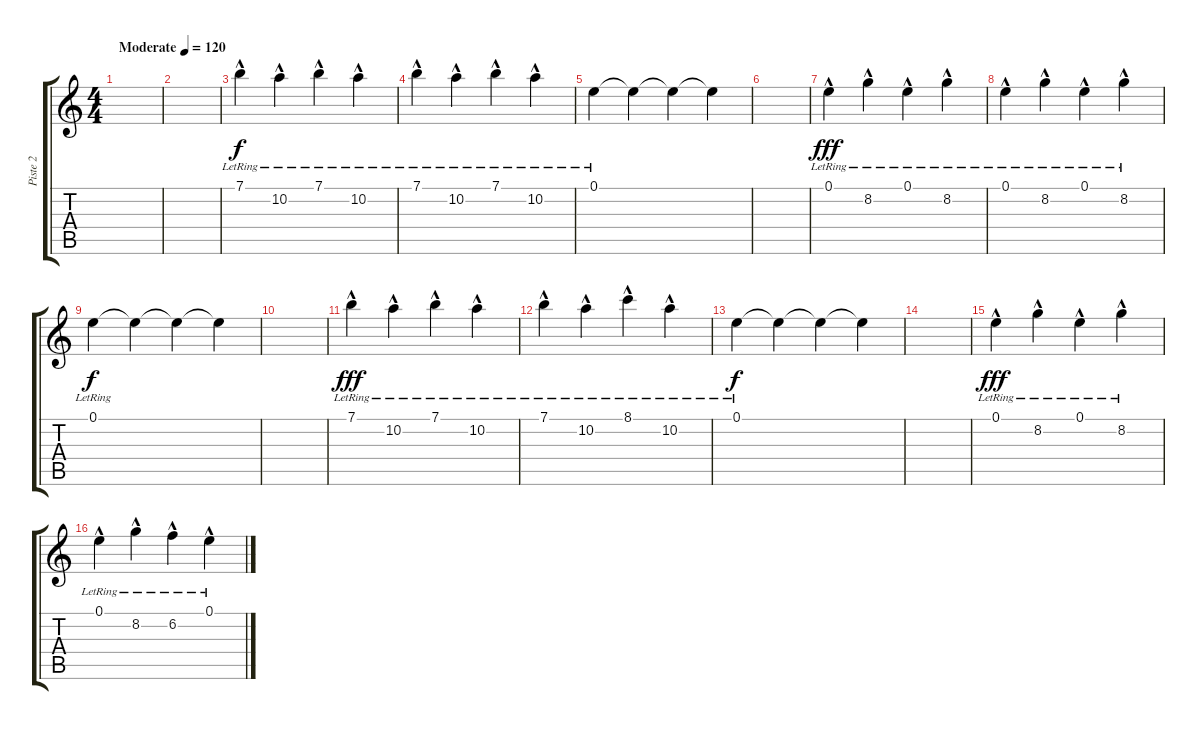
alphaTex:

\track ("Piste 2" "Piste 2") {instrument electricguitarclean}
\staff {score tabs}
\tuning (E4 B3 G3 D3 A2 E2) {hide}
\ts (4 4)
\tempo (120 "Moderate")
\clef g2
\ks c
|
|
7.1{hac lr}.4 10.2{hac lr}.4 7.1{hac lr}.4 10.2{hac lr}.4 |
7.1{hac lr}.4 10.2{hac lr}.4 7.1{hac lr}.4 10.2{hac lr}.4 |
0.1{lr}.4{dy f} 0.1{t}.4 0.1{t}.4 0.1{t}.4 |
|
0.1{hac lr}.4{dy fff} 8.2{hac lr}.4 0.1{hac lr}.4 8.2{hac lr}.4 |
0.1{hac lr}.4 8.2{hac lr}.4 0.1{hac lr}.4 8.2{hac lr}.4 |
0.1{lr}.4{dy f} 0.1{t}.4 0.1{t}.4 0.1{t}.4 |
|
7.1{hac lr}.4{dy fff} 10.2{hac lr}.4 7.1{hac lr}.4 10.2{hac lr}.4 |
7.1{hac lr}.4 10.2{hac lr}.4 8.1{hac lr}.4 10.2{hac lr}.4 |
0.1{lr}.4{dy f} 0.1{t}.4 0.1{t}.4 0.1{t}.4 |
|
0.1{hac lr}.4{dy fff} 8.2{hac lr}.4 0.1{hac lr}.4 8.2{hac lr}.4 |
0.1{hac lr}.4 8.2{hac lr}.4 6.2{hac lr}.4 0.1{hac lr}.4
